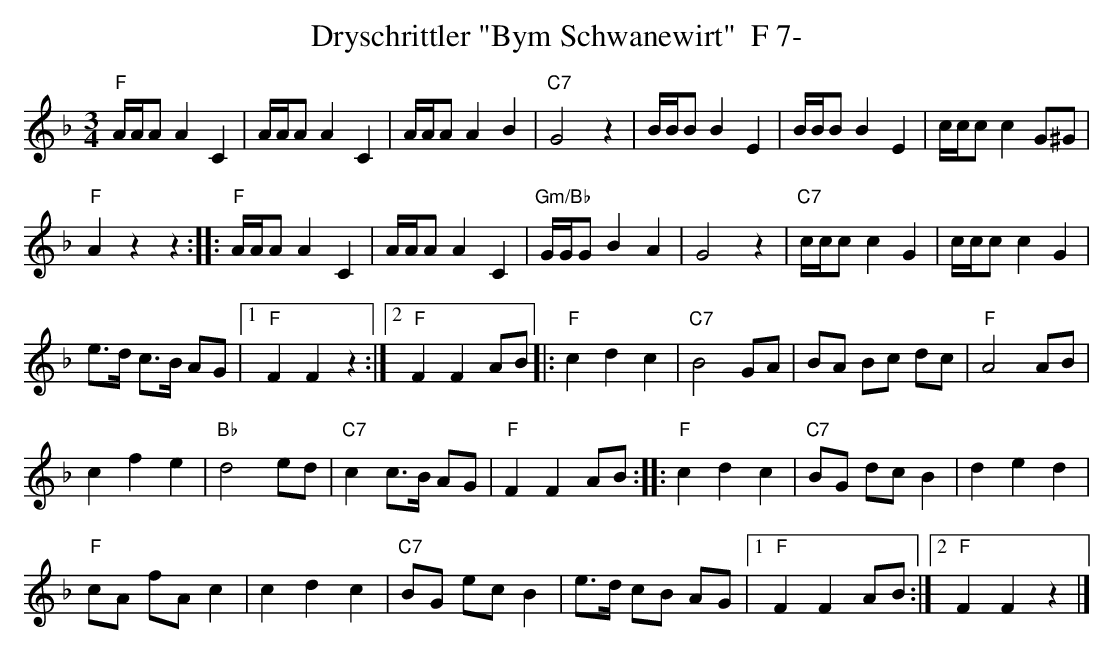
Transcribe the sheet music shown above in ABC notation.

X:1
T:Dryschrittler "Bym Schwanewirt"  F 7-
M:3/4
L:1/8
K:F %%MIDI gchordon
"F"A/2A/2A A2C2 | A/2A/2A A2C2 | A/2A/2A A2B2 | "C7"G4z2 | B/2B/2B B2E2 | B/2B/2B B2E2 | c/2c/2c c2 G^G |
"F"A2z2z2 :: "F"A/2A/2A A2C2 | A/2A/2A A2C2 | "Gm/Bb"G/2G/2GB2A2 | G4z2 | "C7"c/2c/2cc2G2 | c/2c/2cc2G2 |
e>d c>B AG |1 "F"F2F2z2 :|2 "F"F2F2AB |: "F"c2d2c2 | "C7"B4GA | BA Bc dc | "F"A4AB |
c2f2e2 | "Bb"d4ed | "C7"c2c>B AG | "F"F2F2AB :: "F"c2d2c2 | "C7"BG dcB2 | d2e2d2 |
"F"cA fAc2 | c2d2c2 | "C7"BG ecB2 | e>d cB AG |1 "F"F2F2AB :|2 "F"F2F2z2 |]
